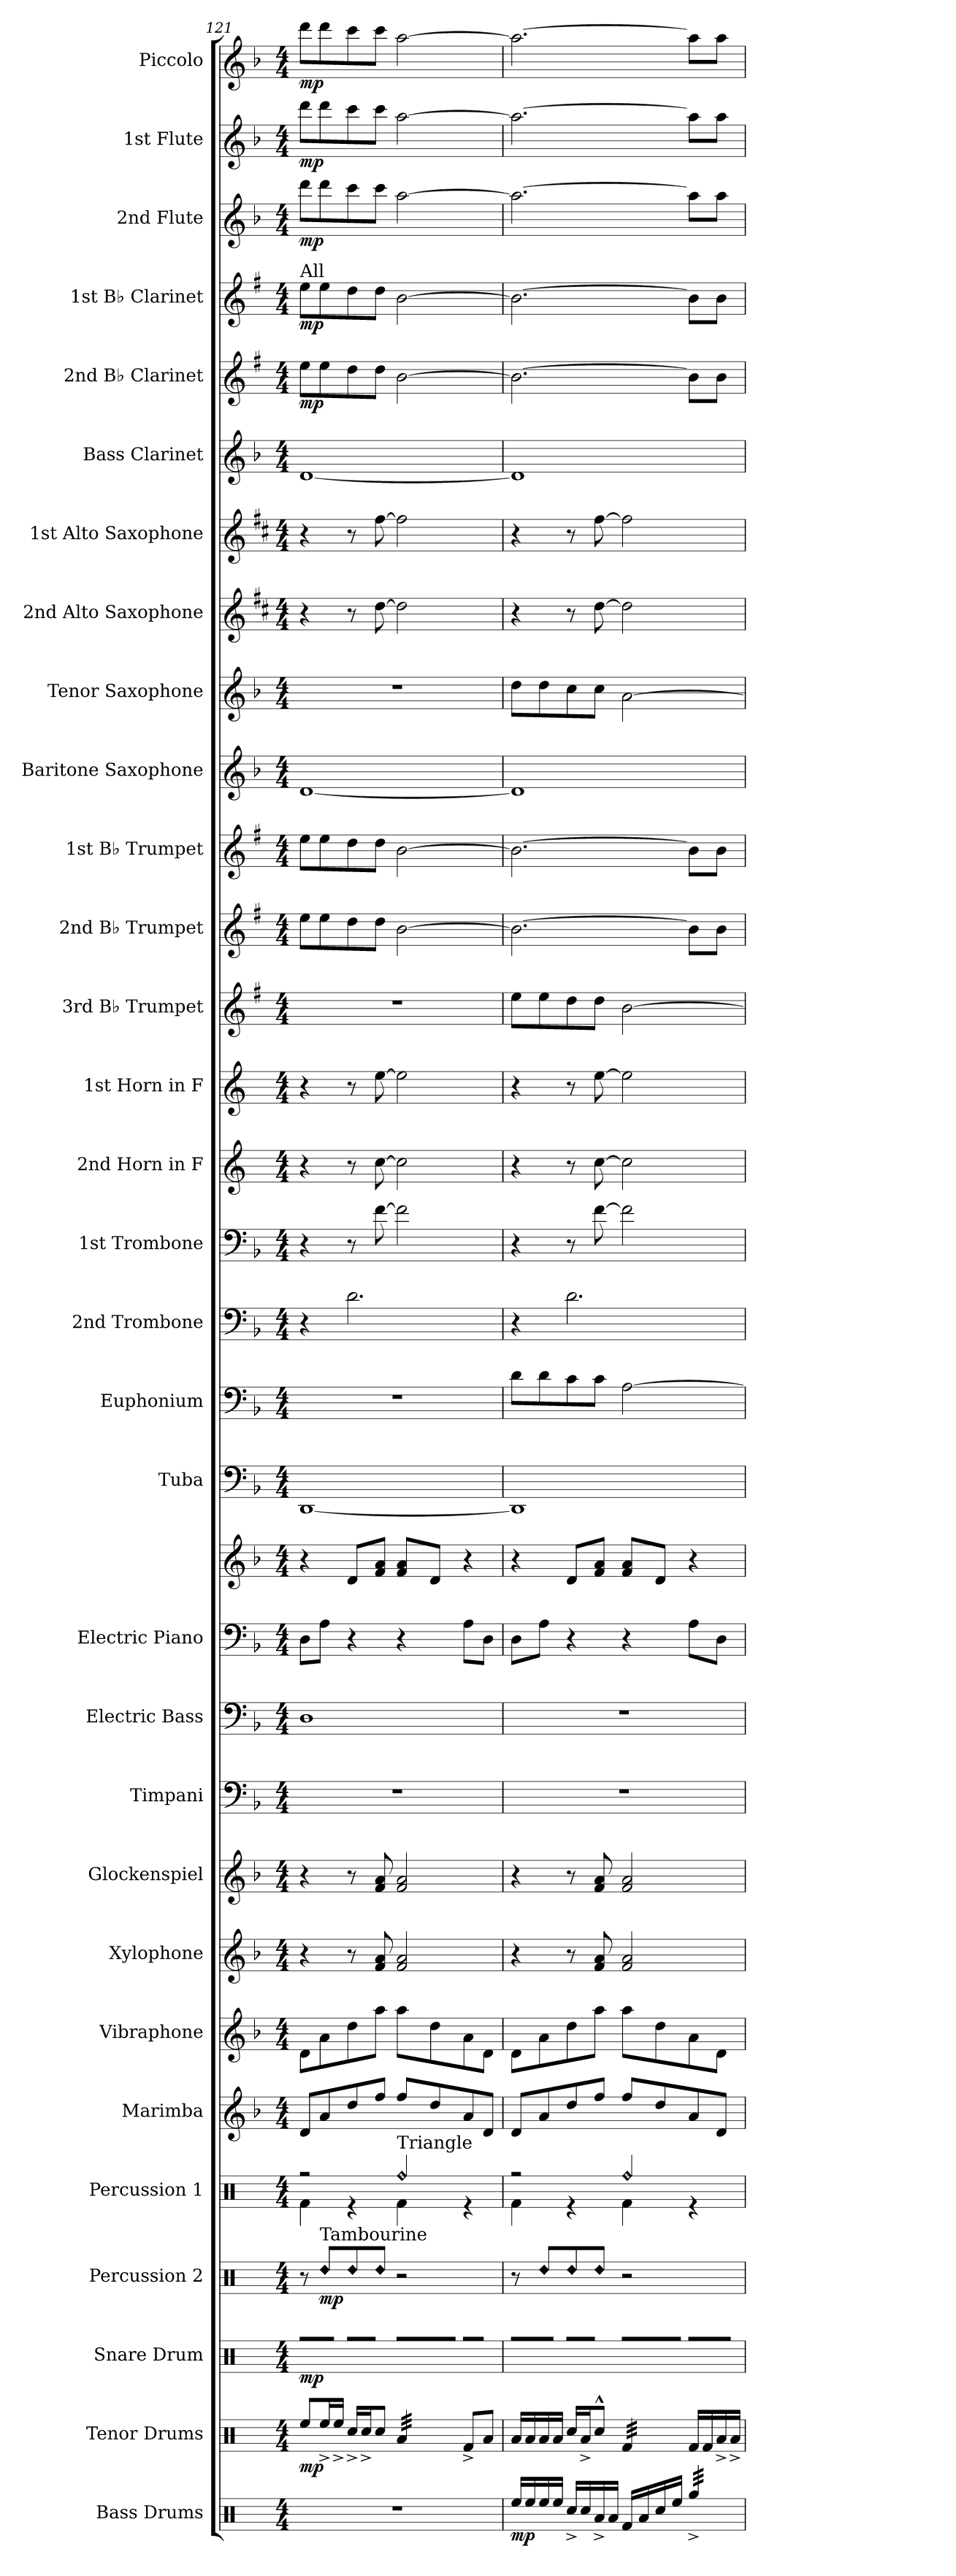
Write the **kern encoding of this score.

**kern	**dynam	**kern	**dynam	**kern	**dynam	**kern	**dynam	**kern	**kern	**kern	**kern	**kern	**kern	**kern	**kern	**kern	**kern	**kern	**kern	**kern	**kern	**kern	**kern	**kern	**kern	**kern	**kern	**kern	**kern	**kern	**kern	**dynam	**kern	**dynam	**kern	**dynam	**kern	**dynam	**kern	**dynam
*part31	*part31	*part30	*part30	*part29	*part29	*part28	*part28	*part27	*part26	*part25	*part24	*part23	*part22	*part21	*part20	*part20	*part19	*part18	*part17	*part16	*part15	*part14	*part13	*part12	*part11	*part10	*part9	*part8	*part7	*part6	*part5	*part5	*part4	*part4	*part3	*part3	*part2	*part2	*part1	*part1
*staff32	*staff32	*staff31	*staff31	*staff30	*staff30	*staff29	*staff29	*staff28	*staff27	*staff26	*staff25	*staff24	*staff23	*staff22	*staff21	*staff20	*staff19	*staff18	*staff17	*staff16	*staff15	*staff14	*staff13	*staff12	*staff11	*staff10	*staff9	*staff8	*staff7	*staff6	*staff5	*staff5	*staff4	*staff4	*staff3	*staff3	*staff2	*staff2	*staff1	*staff1
*I"Bass Drums	*	*I"Tenor Drums	*	*I"Snare Drum	*	*I"Percussion 2	*	*I"Percussion 1	*I"Marimba	*I"Vibraphone	*I"Xylophone	*I"Glockenspiel	*I"Timpani	*I"Electric Bass	*I"Electric Piano	*	*I"Tuba	*I"Euphonium	*I"2nd Trombone	*I"1st Trombone	*I"2nd Horn in F	*I"1st Horn in F	*I"3rd B♭ Trumpet	*I"2nd B♭ Trumpet	*I"1st B♭ Trumpet	*I"Baritone Saxophone	*I"Tenor Saxophone	*I"2nd Alto Saxophone	*I"1st Alto Saxophone	*I"Bass Clarinet	*I"2nd B♭ Clarinet	*	*I"1st B♭ Clarinet	*	*I"2nd Flute	*	*I"1st Flute	*	*I"Piccolo	*
*I'B.D.	*	*I'T.D.	*	*I'S.D.	*	*I'Perc.	*	*I'Perc.	*I'Mrm.	*I'Vib.	*I'Xyl.	*I'Glock.	*I'Timp.	*I'El. B.	*I'El. Pno.	*	*I'Tba.	*I'Euph.	*I'Tbn.	*I'Tbn.	*	*	*I'B♭ Tpt.	*I'B♭ Tpt.	*I'B♭ Tpt.	*I'Bar. Sax.	*I'T. Sax.	*I'A. Sax.	*I'A. Sax.	*I'B. Cl.	*I'B♭ Cl.	*	*I'B♭ Cl.	*	*I'Fl.	*	*I'Fl.	*	*I'Picc.	*
!!LO:PB:g=z
*clefX	*	*clefX	*	*clefX	*	*clefX	*	*clefX	*clefG2	*clefG2	*clefG2	*clefG2	*clefF4	*clefF4	*clefF4	*clefG2	*clefF4	*clefF4	*clefF4	*clefF4	*clefG2	*clefG2	*clefG2	*clefG2	*clefG2	*clefG2	*clefG2	*clefG2	*clefG2	*clefG2	*clefG2	*	*clefG2	*	*clefG2	*	*clefG2	*	*clefG2	*
*	*	*	*	*	*	*	*	*	*	*	*ITrd-7c-12	*ITrd-14c-24	*	*ITrd7c12	*	*	*	*	*	*	*ITrd4c7	*ITrd4c7	*ITrd1c2	*ITrd1c2	*ITrd1c2	*ITrd12c21	*ITrd8c14	*ITrd5c9	*ITrd5c9	*ITrd8c14	*ITrd1c2	*	*ITrd1c2	*	*	*	*	*	*ITrd-7c-12	*
*k[]	*	*k[]	*	*k[]	*	*k[]	*	*k[]	*k[b-]	*k[b-]	*k[b-]	*k[b-]	*k[b-]	*k[b-]	*k[b-]	*k[b-]	*k[b-]	*k[b-]	*k[b-]	*k[b-]	*k[b-]	*k[b-]	*k[b-]	*k[b-]	*k[b-]	*k[b-]	*k[b-]	*k[b-]	*k[b-]	*k[b-]	*k[b-]	*	*k[b-]	*	*k[b-]	*	*k[b-]	*	*k[b-]	*
*M4/4	*	*M4/4	*	*M4/4	*	*M4/4	*	*M4/4	*M4/4	*M4/4	*M4/4	*M4/4	*M4/4	*M4/4	*M4/4	*M4/4	*M4/4	*M4/4	*M4/4	*M4/4	*M4/4	*M4/4	*M4/4	*M4/4	*M4/4	*M4/4	*M4/4	*M4/4	*M4/4	*M4/4	*M4/4	*	*M4/4	*	*M4/4	*	*M4/4	*	*M4/4	*
=121	=121	=121	=121	=121	=121	=121	=121	=121	=121	=121	=121	=121	=121	=121	=121	=121	=121	=121	=121	=121	=121	=121	=121	=121	=121	=121	=121	=121	=121	=121	=121	=121	=121	=121	=121	=121	=121	=121	=121	=121
*	*	*	*	*	*	*	*	*^	*	*	*	*	*	*	*	*	*	*	*	*	*	*	*	*	*	*	*	*	*	*	*	*	*	*	*	*	*	*	*	*
!	!	!	!	!	!	!	!	!	!	!	!	!	!	!	!	!	!	!	!	!	!	!	!	!	!	!	!	!	!	!	!	!	!	!LO:TX:a:t=All	!	!	!	!	!	!	!
!	!	!	!LO:DY:b	!	!LO:DY:b	!	!	!	!	!	!	!	!	!	!	!	!	!	!	!	!	!	!	!	!	!	!	!	!	!	!	!	!LO:DY:b	!	!LO:DY:b	!	!LO:DY:b	!	!LO:DY:b	!	!LO:DY:b
1r	.	8Ree/L	mp	8R/L	mp	8r	.	2r	4Rf\	8d/L	8d\L	4r	4r	1r	1DD	8D\L	4r	[1DD	1r	4r	4r	4r	4r	1r	8dd\L	8dd\L	[1D	1r	4r	4r	[1D	8dd\L	mp	8dd\L	mp	8ddd\L	mp	8ddd\L	mp	8dddd\L	mp
!	!	!	!	!	!	!LO:TX:a:t=Tambourine	!	!	!	!	!	!	!	!	!	!	!	!	!	!	!	!	!	!	!	!	!	!	!	!	!	!	!	!	!	!	!	!	!	!	!
!	!	!	!	!	!	!LO:N:head=diamond	!LO:DY:b	!	!	!	!	!	!	!	!	!	!	!	!	!	!	!	!	!	!	!	!	!	!	!	!	!	!	!	!	!	!	!	!	!	!
.	.	16Ree^/L	.	16R^/L	.	8Rdd/L	mp	.	.	8a/	8a\	.	.	.	.	8A\J	.	.	.	.	.	.	.	.	8dd\	8dd\	.	.	.	.	.	8dd\	.	8dd\	.	8ddd\	.	8ddd\	.	8dddd\	.
.	.	16Ree^/JJ	.	16R^/JJ	.	.	.	.	.	.	.	.	.	.	.	.	.	.	.	.	.	.	.	.	.	.	.	.	.	.	.	.	.	.	.	.	.	.	.	.	.
!	!	!	!	!	!	!LO:N:head=diamond	!	!	!	!	!	!	!	!	!	!	!	!	!	!	!	!	!	!	!	!	!	!	!	!	!	!	!	!	!	!	!	!	!	!	!
.	.	16Rcc^/LL	.	16R^/LL	.	8Rdd/	.	.	4r	8dd/	8dd\	8r	8r	.	.	4r	8d/L	.	.	2.d\	8r	8r	8r	.	8cc\	8cc\	.	.	8r	8r	.	8cc\	.	8cc\	.	8ccc\	.	8ccc\	.	8cccc\	.
.	.	16Rcc^/J	.	16R^/J	.	.	.	.	.	.	.	.	.	.	.	.	.	.	.	.	.	.	.	.	.	.	.	.	.	.	.	.	.	.	.	.	.	.	.	.	.
!	!	!	!	!	!	!LO:N:head=diamond	!	!	!	!	!	!	!	!	!	!	!	!	!	!	!	!	!	!	!	!	!	!	!	!	!	!	!	!	!	!	!	!	!	!	!
.	.	8Rcc/J	.	8R/J	.	8Rdd/J	.	.	.	8ff/J	8aa\J	8ff/ 8aa/	8fff/ 8aaa/	.	.	.	8f/ 8a/J	.	.	.	[8f\	[8f\	[8a\	.	8cc\J	8cc\J	.	.	[8f\	[8a\	.	8cc\J	.	8cc\J	.	8ccc\J	.	8ccc\J	.	8cccc\J	.
!	!	!	!	!	!	!	!	!LO:TX:a:t=Triangle	!	!	!	!	!	!	!	!	!	!	!	!	!	!	!	!	!	!	!	!	!	!	!	!	!	!	!	!	!	!	!	!	!
!	!	!	!	!	!	!	!	!LO:N:head=diamond	!	!	!	!	!	!	!	!	!	!	!	!	!	!	!	!	!	!	!	!	!	!	!	!	!	!	!	!	!	!	!	!	!
*	*	*tremolo	*	*	*	*	*	*	*	*	*	*	*	*	*	*	*	*	*	*	*	*	*	*	*	*	*	*	*	*	*	*	*	*	*	*	*	*	*	*	*
*	*	*	*	*tremolo	*	*	*	*	*	*	*	*	*	*	*	*	*	*	*	*	*	*	*	*	*	*	*	*	*	*	*	*	*	*	*	*	*	*	*	*	*
.	.	32Ra/LLL	.	32R/LLL	.	2r	.	2Rff/	4Rf\	8ff/L	8aa\L	2ff/ 2aa/	2fff/ 2aaa/	.	.	4r	8f/ 8a/L	.	.	.	2f\]	2f\]	2a\]	.	[2a\	[2a\	.	.	2f\]	2a\]	.	[2a\	.	[2a\	.	[2aa\	.	[2aa\	.	[2aaa\	.
.	.	32Ra/	.	32R/	.	.	.	.	.	.	.	.	.	.	.	.	.	.	.	.	.	.	.	.	.	.	.	.	.	.	.	.	.	.	.	.	.	.	.	.	.
.	.	32Ra/	.	32R/	.	.	.	.	.	.	.	.	.	.	.	.	.	.	.	.	.	.	.	.	.	.	.	.	.	.	.	.	.	.	.	.	.	.	.	.	.
.	.	32Ra/	.	32R/	.	.	.	.	.	.	.	.	.	.	.	.	.	.	.	.	.	.	.	.	.	.	.	.	.	.	.	.	.	.	.	.	.	.	.	.	.
.	.	32Ra/	.	32R/	.	.	.	.	.	8dd/	8dd\	.	.	.	.	.	8d/J	.	.	.	.	.	.	.	.	.	.	.	.	.	.	.	.	.	.	.	.	.	.	.	.
.	.	32Ra/	.	32R/	.	.	.	.	.	.	.	.	.	.	.	.	.	.	.	.	.	.	.	.	.	.	.	.	.	.	.	.	.	.	.	.	.	.	.	.	.
.	.	32Ra/	.	32R/	.	.	.	.	.	.	.	.	.	.	.	.	.	.	.	.	.	.	.	.	.	.	.	.	.	.	.	.	.	.	.	.	.	.	.	.	.
.	.	32Ra/JJJ	.	32R/JJJ	.	.	.	.	.	.	.	.	.	.	.	.	.	.	.	.	.	.	.	.	.	.	.	.	.	.	.	.	.	.	.	.	.	.	.	.	.
*	*	*Xtremolo	*	*	*	*	*	*	*	*	*	*	*	*	*	*	*	*	*	*	*	*	*	*	*	*	*	*	*	*	*	*	*	*	*	*	*	*	*	*	*
.	.	8Rf^/L	.	8R^^/L	.	.	.	.	4r	8a/	8a\	.	.	.	.	8A\L	4r	.	.	.	.	.	.	.	.	.	.	.	.	.	.	.	.	.	.	.	.	.	.	.	.
.	.	8Ra/J	.	8R/J	.	.	.	.	.	8d/J	8d\J	.	.	.	.	8D\J	.	.	.	.	.	.	.	.	.	.	.	.	.	.	.	.	.	.	.	.	.	.	.	.	.
=122	=122	=122	=122	=122	=122	=122	=122	=122	=122	=122	=122	=122	=122	=122	=122	=122	=122	=122	=122	=122	=122	=122	=122	=122	=122	=122	=122	=122	=122	=122	=122	=122	=122	=122	=122	=122	=122	=122	=122	=122	=122
!	!LO:DY:b	!	!	!	!	!	!	!	!	!	!	!	!	!	!	!	!	!	!	!	!	!	!	!	!	!	!	!	!	!	!	!	!	!	!	!	!	!	!	!	!
16Ree/LL	mp	16Ra/LL	.	16R/LL	.	8r	.	2r	4Rf\	8d/L	8d\L	4r	4r	1r	1r	8D\L	4r	1DD]	8d\L	4r	4r	4r	4r	8dd\L	2.a\_	2.a\_	1D]	8d\L	4r	4r	1D]	2.a\_	.	2.a\_	.	2.aa\_	.	2.aa\_	.	2.aaa\_	.
16Ree/	.	16Ra/	.	16R/	.	.	.	.	.	.	.	.	.	.	.	.	.	.	.	.	.	.	.	.	.	.	.	.	.	.	.	.	.	.	.	.	.	.	.	.	.
!	!	!	!	!	!	!LO:N:head=diamond	!	!	!	!	!	!	!	!	!	!	!	!	!	!	!	!	!	!	!	!	!	!	!	!	!	!	!	!	!	!	!	!	!	!	!
16Ree/	.	16Ra/	.	16R/	.	8Rdd/L	.	.	.	8a/	8a\	.	.	.	.	8A\J	.	.	8d\	.	.	.	.	8dd\	.	.	.	8d\	.	.	.	.	.	.	.	.	.	.	.	.	.
16Ree/JJ	.	16Ra/JJ	.	16R/JJ	.	.	.	.	.	.	.	.	.	.	.	.	.	.	.	.	.	.	.	.	.	.	.	.	.	.	.	.	.	.	.	.	.	.	.	.	.
!	!	!	!	!	!	!LO:N:head=diamond	!	!	!	!	!	!	!	!	!	!	!	!	!	!	!	!	!	!	!	!	!	!	!	!	!	!	!	!	!	!	!	!	!	!	!
16Rcc^/LL	.	16Rcc/LL	.	16R/LL	.	8Rdd/	.	.	4r	8dd/	8dd\	8r	8r	.	.	4r	8d/L	.	8c\	2.d\	8r	8r	8r	8cc\	.	.	.	8c\	8r	8r	.	.	.	.	.	.	.	.	.	.	.
16Rcc/	.	16Ra^/J	.	16R^/J	.	.	.	.	.	.	.	.	.	.	.	.	.	.	.	.	.	.	.	.	.	.	.	.	.	.	.	.	.	.	.	.	.	.	.	.	.
!	!	!	!	!	!	!LO:N:head=diamond	!	!	!	!	!	!	!	!	!	!	!	!	!	!	!	!	!	!	!	!	!	!	!	!	!	!	!	!	!	!	!	!	!	!	!
16Ra^/	.	8Rcc^^/J	.	8R^^/J	.	8Rdd/J	.	.	.	8ff/J	8aa\J	8ff/ 8aa/	8fff/ 8aaa/	.	.	.	8f/ 8a/J	.	8c\J	.	[8f\	[8f\	[8a\	8cc\J	.	.	.	8c\J	[8f\	[8a\	.	.	.	.	.	.	.	.	.	.	.
16Ra/JJ	.	.	.	.	.	.	.	.	.	.	.	.	.	.	.	.	.	.	.	.	.	.	.	.	.	.	.	.	.	.	.	.	.	.	.	.	.	.	.	.	.
!	!	!	!	!	!	!	!	!LO:N:head=diamond	!	!	!	!	!	!	!	!	!	!	!	!	!	!	!	!	!	!	!	!	!	!	!	!	!	!	!	!	!	!	!	!	!
*	*	*tremolo	*	*	*	*	*	*	*	*	*	*	*	*	*	*	*	*	*	*	*	*	*	*	*	*	*	*	*	*	*	*	*	*	*	*	*	*	*	*	*
16Rf/LL	.	(32Rf/LLL	.	(32R/LLL	.	2r	.	2Rff/	4Rf\	8ff/L	8aa\L	2ff/ 2aa/	2fff/ 2aaa/	.	.	4r	8f/ 8a/L	.	[2A\	.	2f\]	2f\]	2a\]	[2a\	.	.	.	[2A\	2f\]	2a\]	.	.	.	.	.	.	.	.	.	.	.
.	.	(32Rf/	.	(32R/	.	.	.	.	.	.	.	.	.	.	.	.	.	.	.	.	.	.	.	.	.	.	.	.	.	.	.	.	.	.	.	.	.	.	.	.	.
16Ra/	.	(32Rf/	.	(32R/	.	.	.	.	.	.	.	.	.	.	.	.	.	.	.	.	.	.	.	.	.	.	.	.	.	.	.	.	.	.	.	.	.	.	.	.	.
.	.	(32Rf/	.	(32R/	.	.	.	.	.	.	.	.	.	.	.	.	.	.	.	.	.	.	.	.	.	.	.	.	.	.	.	.	.	.	.	.	.	.	.	.	.
16Rcc/	.	(32Rf/	.	(32R/	.	.	.	.	.	8dd/	8dd\	.	.	.	.	.	8d/J	.	.	.	.	.	.	.	.	.	.	.	.	.	.	.	.	.	.	.	.	.	.	.	.
.	.	(32Rf/	.	(32R/	.	.	.	.	.	.	.	.	.	.	.	.	.	.	.	.	.	.	.	.	.	.	.	.	.	.	.	.	.	.	.	.	.	.	.	.	.
16Ree/JJ	.	(32Rf/	.	(32R/	.	.	.	.	.	.	.	.	.	.	.	.	.	.	.	.	.	.	.	.	.	.	.	.	.	.	.	.	.	.	.	.	.	.	.	.	.
.	.	(32Rf/JJJ	.	(32R/JJJ	.	.	.	.	.	.	.	.	.	.	.	.	.	.	.	.	.	.	.	.	.	.	.	.	.	.	.	.	.	.	.	.	.	.	.	.	.
*	*	*	*	*Xtremolo	*	*	*	*	*	*	*	*	*	*	*	*	*	*	*	*	*	*	*	*	*	*	*	*	*	*	*	*	*	*	*	*	*	*	*	*	*
*	*	*Xtremolo	*	*	*	*	*	*	*	*	*	*	*	*	*	*	*	*	*	*	*	*	*	*	*	*	*	*	*	*	*	*	*	*	*	*	*	*	*	*	*
*tremolo	*	*	*	*	*	*	*	*	*	*	*	*	*	*	*	*	*	*	*	*	*	*	*	*	*	*	*	*	*	*	*	*	*	*	*	*	*	*	*	*	*
32Rgg^/LLL	.	16Rf/LL)	.	16R/LL)	.	.	.	.	4r	8a/	8a\	.	.	.	.	8A\L	4r	.	.	.	.	.	.	.	8a\L]	8a\L]	.	.	.	.	.	8a\L]	.	8a\L]	.	8aa\L]	.	8aa\L]	.	8aaa\L]	.
32Rgg^/	.	.	.	.	.	.	.	.	.	.	.	.	.	.	.	.	.	.	.	.	.	.	.	.	.	.	.	.	.	.	.	.	.	.	.	.	.	.	.	.	.
32Rgg/	.	16Rf/	.	16R/	.	.	.	.	.	.	.	.	.	.	.	.	.	.	.	.	.	.	.	.	.	.	.	.	.	.	.	.	.	.	.	.	.	.	.	.	.
32Rgg/	.	.	.	.	.	.	.	.	.	.	.	.	.	.	.	.	.	.	.	.	.	.	.	.	.	.	.	.	.	.	.	.	.	.	.	.	.	.	.	.	.
32Rgg/	.	16Ra^/	.	16R^/	.	.	.	.	.	8d/J	8d\J	.	.	.	.	8D\J	.	.	.	.	.	.	.	.	8a\J	8a\J	.	.	.	.	.	8a\J	.	8a\J	.	8aa\J	.	8aa\J	.	8aaa\J	.
32Rgg/	.	.	.	.	.	.	.	.	.	.	.	.	.	.	.	.	.	.	.	.	.	.	.	.	.	.	.	.	.	.	.	.	.	.	.	.	.	.	.	.	.
32Rgg/	.	16Ra^/JJ	.	16R^/JJ	.	.	.	.	.	.	.	.	.	.	.	.	.	.	.	.	.	.	.	.	.	.	.	.	.	.	.	.	.	.	.	.	.	.	.	.	.
32Rgg/JJJ	.	.	.	.	.	.	.	.	.	.	.	.	.	.	.	.	.	.	.	.	.	.	.	.	.	.	.	.	.	.	.	.	.	.	.	.	.	.	.	.	.
*Xtremolo	*	*	*	*	*	*	*	*	*	*	*	*	*	*	*	*	*	*	*	*	*	*	*	*	*	*	*	*	*	*	*	*	*	*	*	*	*	*	*	*	*
*	*	*	*	*	*	*	*	*v	*v	*	*	*	*	*	*	*	*	*	*	*	*	*	*	*	*	*	*	*	*	*	*	*	*	*	*	*	*	*	*	*	*
=	=	=	=	=	=	=	=	=	=	=	=	=	=	=	=	=	=	=	=	=	=	=	=	=	=	=	=	=	=	=	=	=	=	=	=	=	=	=	=	=
*-	*-	*-	*-	*-	*-	*-	*-	*-	*-	*-	*-	*-	*-	*-	*-	*-	*-	*-	*-	*-	*-	*-	*-	*-	*-	*-	*-	*-	*-	*-	*-	*-	*-	*-	*-	*-	*-	*-	*-	*-
